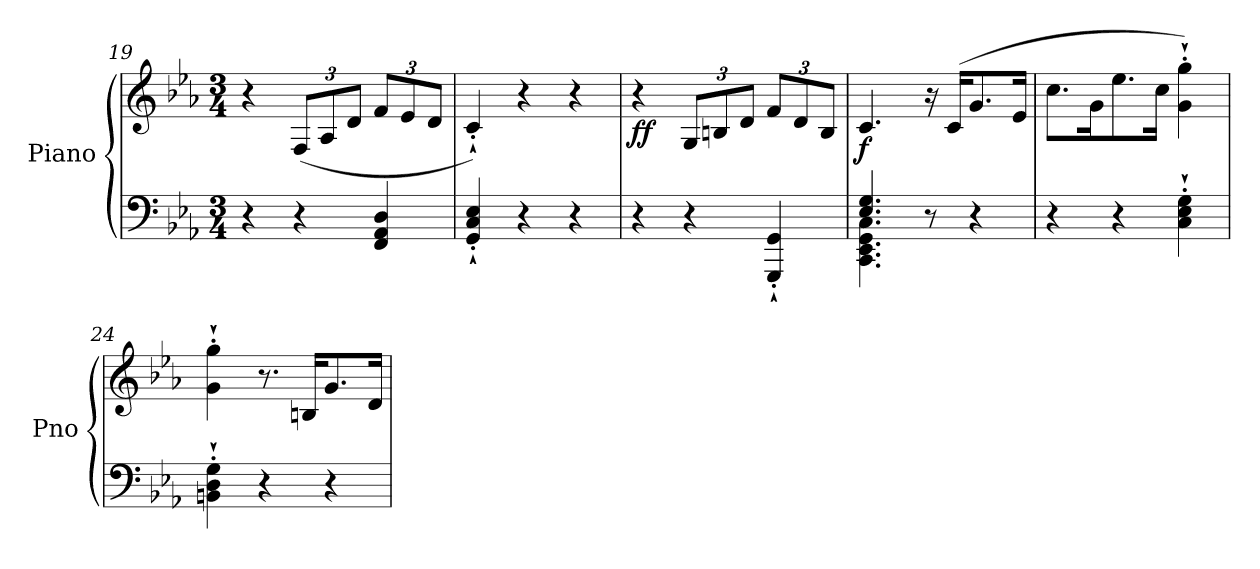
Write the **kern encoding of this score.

**kern	**kern	**dynam
*part1	*part1	*part1
*staff2	*staff1	*staff1/2
*I"Piano	*	*
*I'Pno	*	*
*clefF4	*clefG2	*
*k[b-e-a-]	*k[b-e-a-]	*
*M3/4	*M3/4	*
=19	=19	=19
4r	4r	.
*	*Xbrackettup	*
4r	(12F/L	.
.	12A-/	.
.	12d/J	.
4FF/ 4AA-/ 4D/	12f/L	.
.	12e-/	.
.	12d/J	.
=20	=20	=20
4GG/'` 4C/'` 4E-/'`	4c'`/)	.
4r	4r	.
4r	4r	.
!!LO:LB:g=z
=21	=21	=21
!	!	!LO:DY:b
4r	4r	ff
4r	12G/L	.
.	12Bn/	.
.	12d/J	.
4GGG/'` 4GG/'`	12f/L	.
.	12d/	.
.	12B/J	.
!!LO:PB:g=z
=22	=22	=22
*^	*	*
!	!	!	!LO:DY:b
4.E-/ 4.G/	4.CC\ 4.EE-\ 4.GG\ 4.C\	4.c/	f
4.ryy	8r	16r	.
.	.	(16c/KL	.
.	4r	8.g/	.
.	.	16e-/Jk	.
*v	*v	*	*
=23	=23	=23
4r	8.cc\L	.
.	16g\K	.
4r	8.ee-\	.
.	16cc\Jk	.
4C\'` 4E-\'` 4G\'`	4g\'` 4gg\'`)	.
=24	=24	=24
4BBn\'` 4D\'` 4G\'`	4g\'` 4gg\'`	.
4r	8.r	.
.	16Bn/KL	.
4r	8.g/	.
.	16d/Jk	.
=	=	=
*-	*-	*-
